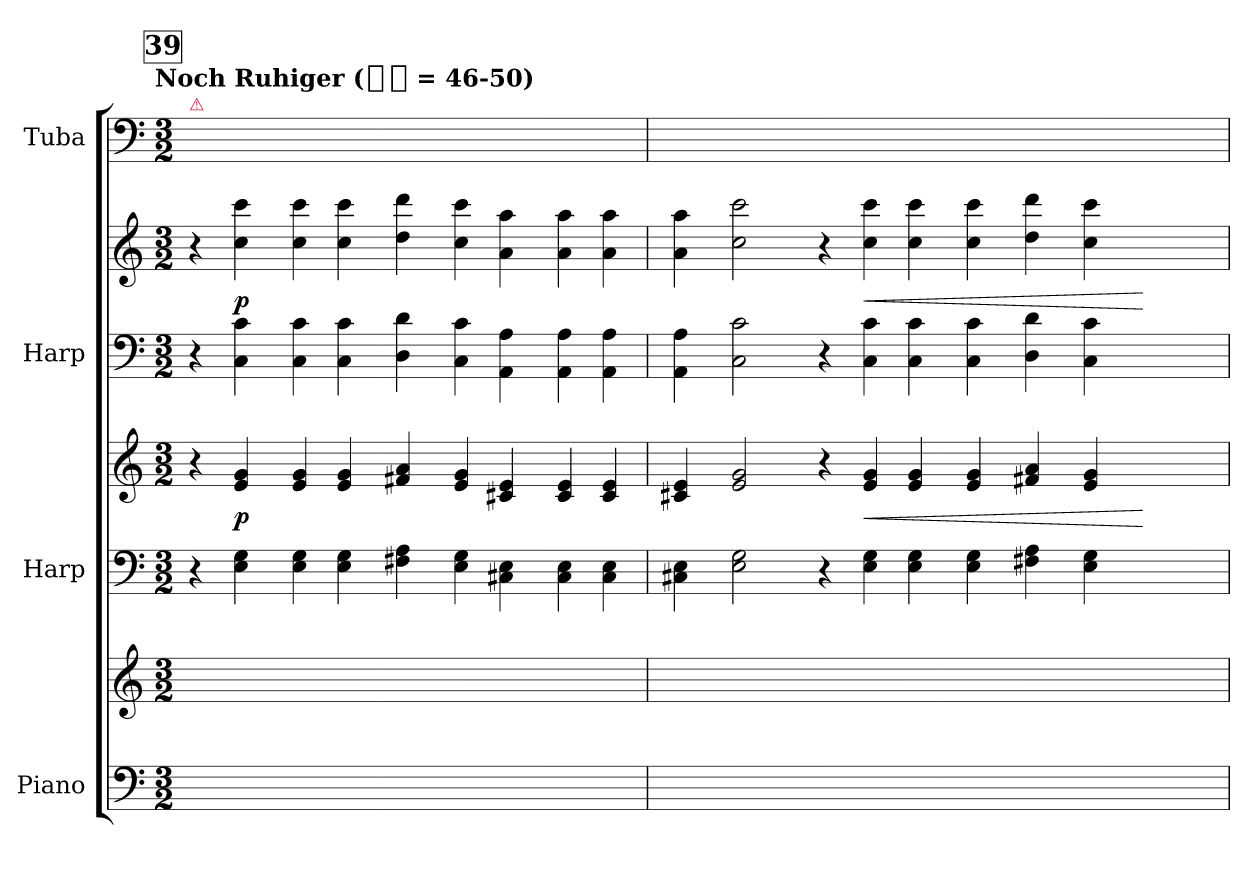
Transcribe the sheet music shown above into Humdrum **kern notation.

**kern	**kern	**kern	**kern	**dynam	**kern	**kern	**dynam	**kern
*part4	*part4	*part3	*part3	*part3	*part2	*part2	*part2	*part1
*staff7	*staff6	*staff5	*staff4	*staff4/5	*staff3	*staff2	*staff2/3	*staff1
*I"Piano	*	*I"Harp	*	*	*I"Harp	*	*	*I"Tuba
*I'Pno.	*	*I'Hp	*	*	*I'Hp	*	*	*I'Tba.
*clefF4	*clefG2	*clefF4	*clefG2	*	*clefF4	*clefG2	*	*clefF4
*k[]	*k[]	*k[]	*k[]	*	*k[]	*k[]	*	*k[]
!!LO:TX:omd:t=Noch Ruhiger ([half-dot] = 46-50)
*M3/2	*M3/2	*M3/2	*M3/2	*	*M3/2	*M3/2	*	*M3/2
*MM138	*MM138	*MM138	*MM138	*	*MM138	*MM138	*	*MM138
!!LO:REH:place=s1:t=39
=133	=133	=133	=133	=133	=133	=133	=133	=133
!	!	!	!	!	!	!	!	!LO:TX:a:color=crimson:t=⚠
4.ryy	4.ryy	4r	4r	.	4r	4r	.	1.ryy
.	.	4E 4G	4e 4g	p	4C 4c	4cc 4ccc	p	.
8ryy	8ryy	.	.	.	.	.	.	.
4ryy	4ryy	4E 4G	4e 4g	.	4C 4c	4cc 4ccc	.	.
8ryy	8ryy	4E 4G	4e 4g	.	4C 4c	4cc 4ccc	.	.
8ryy	8ryy	.	.	.	.	.	.	.
8ryy	8ryy	4F#X 4A	4f#X 4a	.	4D 4d	4dd 4ddd	.	.
8ryy	8ryy	.	.	.	.	.	.	.
4ryy	4ryy	4E 4G	4e 4g	.	4C 4c	4cc 4ccc	.	.
8ryy	8ryy	4C#X 4E	4c#X 4e	.	4AA 4A	4a 4aa	.	2.ryy
8ryy	8ryy	.	.	.	.	.	.	.
4ryy	4ryy	4C# 4E	4c# 4e	.	4AA 4A	4a 4aa	.	.
4ryy	4ryy	4C# 4E	4c# 4e	.	4AA 4A	4a 4aa	.	.
=134	=134	=134	=134	=134	=134	=134	=134	=134
8ryy	8ryy	4C#X 4E	4c#X 4e	.	4AA 4A	4a 4aa	.	2.ryy
8ryy	8ryy	.	.	.	.	.	.	.
4.ryy	4.ryy	2E 2G	2e 2g	.	2C 2c	2cc 2ccc	.	.
8ryy	8ryy	.	.	.	.	.	.	.
4ryy	4ryy	4r	4r	.	4r	4r	.	2.ryy
4.ryy	4.ryy	4E 4G	4e 4g	<	4C 4c	4cc 4ccc	<	.
.	.	4E 4G	4e 4g	.	4C 4c	4cc 4ccc	.	.
8ryy	8ryy	.	.	.	.	.	.	.
8ryy	8ryy	4E 4G	4e 4g	.	4C 4c	4cc 4ccc	.	2.ryy
4ryy	4ryy	.	.	.	.	.	.	.
.	.	4F#X 4A	4f#X 4a	.	4D 4d	4dd 4ddd	.	.
8ryy	8ryy	.	.	.	.	.	.	.
8ryy	8ryy	4E 4G	4e 4g	.	4C 4c	4cc 4ccc	.	.
8ryy	8ryy	.	.	.	.	.	.	.
2.ryy	2.ryy	2.ryy	2.ryy	[	2.ryy	2.ryy	[	2.ryy
=	=	=	=	=	=	=	=	=
*-	*-	*-	*-	*-	*-	*-	*-	*-
